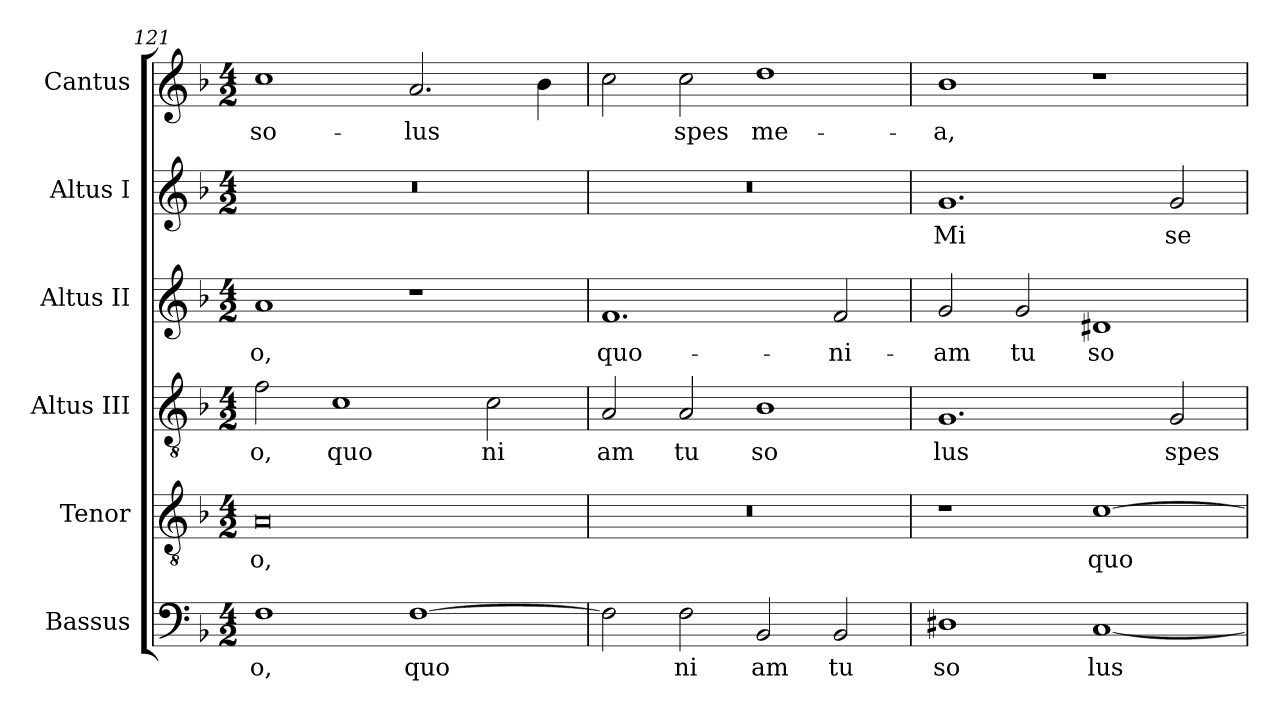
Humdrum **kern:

**kern	**text	**kern	**text	**kern	**text	**kern	**text	**kern	**text	**kern	**text
*part6	*part6	*part5	*part5	*part4	*part4	*part3	*part3	*part2	*part2	*part1	*part1
*staff6	*staff6	*staff5	*staff5	*staff4	*staff4	*staff3	*staff3	*staff2	*staff2	*staff1	*staff1
*I"Bassus	*	*I"Tenor	*	*I"Altus III	*	*I"Altus II	*	*I"Altus I	*	*I"Cantus	*
*I'Bassus	*	*I'Tenor	*	*I'Altus III	*	*I'Altus II	*	*I'Altus I	*	*I'Cantus	*
*clefF4	*	*clefGv2	*	*clefGv2	*	*clefG2	*	*clefG2	*	*clefG2	*
*ITrd-3c-5	*	*ITrd-3c-5	*	*ITrd-3c-5	*	*ITrd-3c-5	*	*	*	*ITrd-3c-5	*
*k[b-e-]	*	*k[b-e-]	*	*k[b-e-]	*	*k[b-e-]	*	*k[b-]	*	*k[b-e-]	*
*B-:	*	*B-:	*	*B-:	*	*B-:	*	*F:	*	*B-:	*
*M4/2	*	*M4/2	*	*M4/2	*	*M4/2	*	*M4/2	*	*M4/2	*
=121	=121	=121	=121	=121	=121	=121	=121	=121	=121	=121	=121
!	!LO:LY:b:cj	!	!LO:LY:b:cj	!	!LO:LY:b:cj	!	!LO:LY:b:cj	!	!	!	!LO:LY:b:cj
1B-	o,	0d	-o,	2b-\	o,	1dd	-o,	0r	.	1ff	so-
!	!	!	!	!	!LO:LY:b:cj	!	!	!	!	!	!
.	.	.	.	1f	quo	.	.	.	.	.	.
!	!LO:LY:b	!	!	!	!	!	!	!	!	!	!LO:LY:b
[>1B-	quo	.	.	.	.	1r	.	.	.	2.dd/	-lus
!	!	!	!	!	!LO:LY:b:cj	!	!	!	!	!	!
.	.	.	.	2f\	ni	.	.	.	.	.	.
.	.	.	.	.	.	.	.	.	.	4ee-\	.
=122	=122	=122	=122	=122	=122	=122	=122	=122	=122	=122	=122
!	!	!	!	!	!LO:LY:b:cj	!	!LO:LY:b:cj	!	!	!	!
2B-\]	.	0r	.	2d/	am	1.b-	quo-	0r	.	2ff\	.
!	!LO:LY:b:cj	!	!	!	!LO:LY:b:cj	!	!	!	!	!	!LO:LY:b:cj
2B-\	ni	.	.	2d/	tu	.	.	.	.	2ff\	spes
!	!LO:LY:b:cj	!	!	!	!LO:LY:b:cj	!	!	!	!	!	!LO:LY:b:cj
2E-/	am	.	.	1e-	so	.	.	.	.	1gg	me-
!	!LO:LY:b:cj	!	!	!	!	!	!LO:LY:b:cj	!	!	!	!
2E-/	tu	.	.	.	.	2b-/	-ni-	.	.	.	.
=123	=123	=123	=123	=123	=123	=123	=123	=123	=123	=123	=123
!	!LO:LY:b:cj	!	!	!	!LO:LY:b:cj	!	!LO:LY:b:cj	!	!LO:LY:b:cj	!	!LO:LY:b:cj
1G#	so	1r	.	1.c	lus	2cc/	-am	1.g	Mi	1ee-	-a,
!	!	!	!	!	!	!	!LO:LY:b:cj	!	!	!	!
.	.	.	.	.	.	2cc/	tu	.	.	.	.
!	!LO:LY:b:cj	!	!LO:LY:b	!	!	!	!LO:LY:b:cj	!	!	!	!
[<1F	lus	[>1f	quo-	.	.	1g#X	so-	.	.	1r	.
!	!	!	!	!	!LO:LY:b:cj	!	!	!	!LO:LY:b:cj	!	!
.	.	.	.	2c/	spes	.	.	2g/	se	.	.
=	=	=	=	=	=	=	=	=	=	=	=
*-	*-	*-	*-	*-	*-	*-	*-	*-	*-	*-	*-
